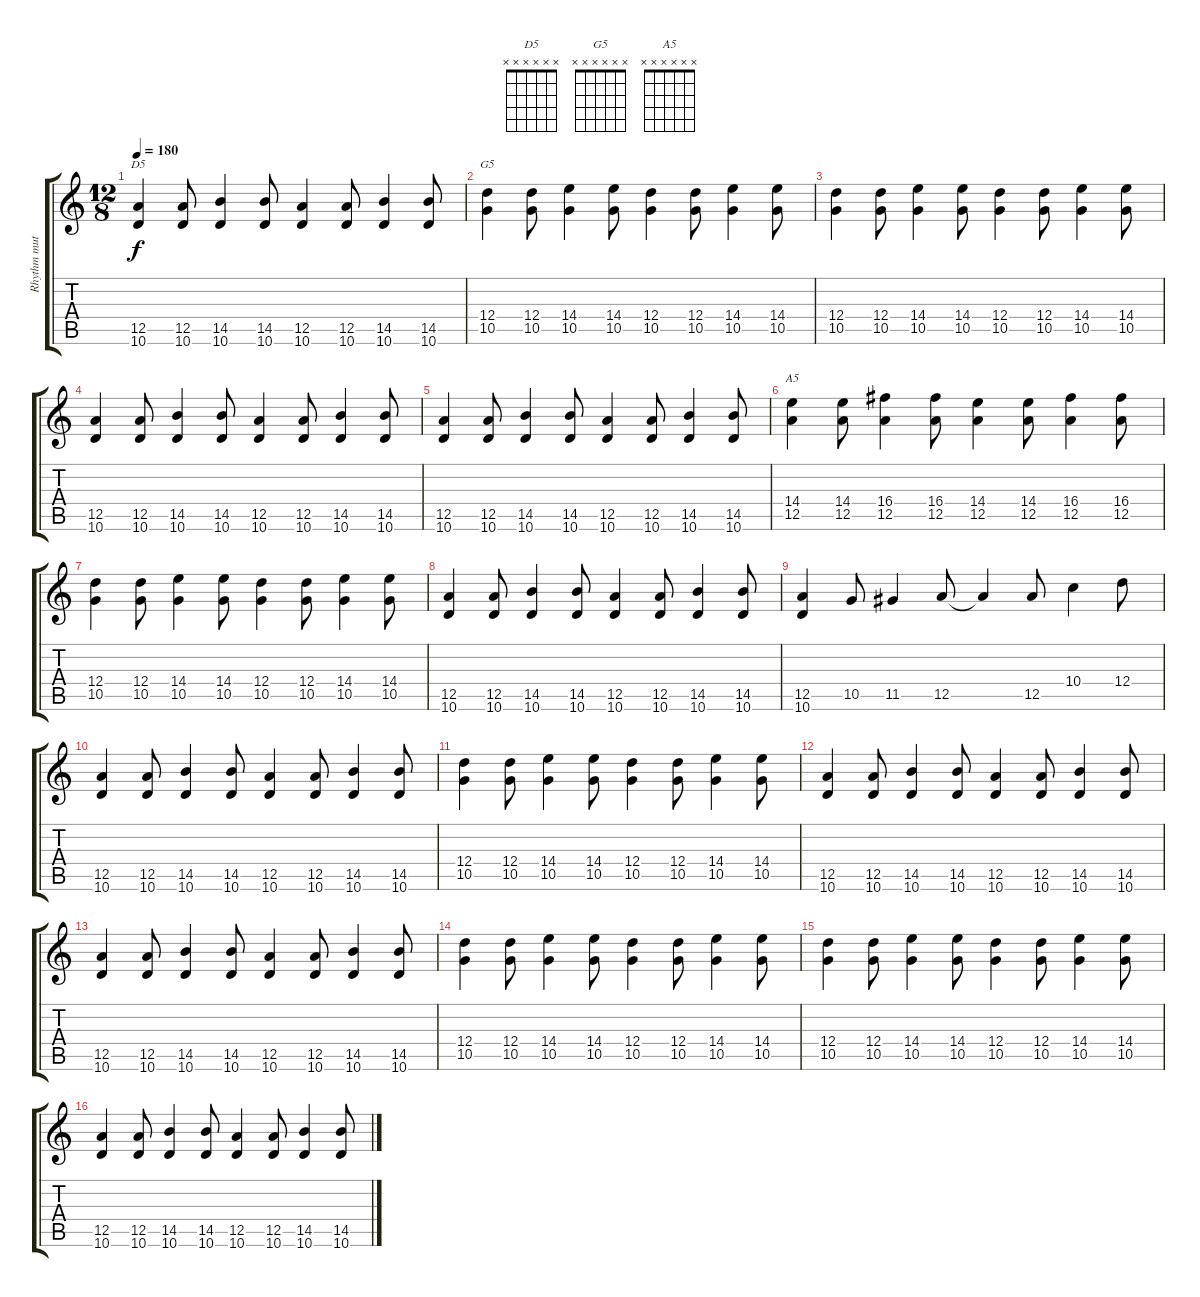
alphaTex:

\track ("Rhythm mute" "Rhythm mut") {instrument electricguitarmuted}
\staff {score tabs}
\tuning (E4 B3 G3 D3 A2 E2) {hide}
\chord ("D5" x x x x x x)
\chord ("G5" x x x x x x)
\chord ("A5" x x x x x x)
\ts (12 8)
\tempo 180
\clef g2
\ks c
(12.5 10.6).4{ch "D5" dy f} (12.5 10.6).8 (14.5 10.6).4 (14.5 10.6).8 (12.5 10.6).4 (12.5 10.6).8 (14.5 10.6).4 (14.5 10.6).8 |
(12.4 10.5).4{ch "G5"} (12.4 10.5).8 (14.4 10.5).4 (14.4 10.5).8 (12.4 10.5).4 (12.4 10.5).8 (14.4 10.5).4 (14.4 10.5).8 |
(12.4 10.5).4 (12.4 10.5).8 (14.4 10.5).4 (14.4 10.5).8 (12.4 10.5).4 (12.4 10.5).8 (14.4 10.5).4 (14.4 10.5).8 |
(12.5 10.6).4 (12.5 10.6).8 (14.5 10.6).4 (14.5 10.6).8 (12.5 10.6).4 (12.5 10.6).8 (14.5 10.6).4 (14.5 10.6).8 |
(12.5 10.6).4 (12.5 10.6).8 (14.5 10.6).4 (14.5 10.6).8 (12.5 10.6).4 (12.5 10.6).8 (14.5 10.6).4 (14.5 10.6).8 |
(14.4 12.5).4{ch "A5"} (14.4 12.5).8 (16.4 12.5).4 (16.4 12.5).8 (14.4 12.5).4 (14.4 12.5).8 (16.4 12.5).4 (16.4 12.5).8 |
(12.4 10.5).4 (12.4 10.5).8 (14.4 10.5).4 (14.4 10.5).8 (12.4 10.5).4 (12.4 10.5).8 (14.4 10.5).4 (14.4 10.5).8 |
(12.5 10.6).4 (12.5 10.6).8 (14.5 10.6).4 (14.5 10.6).8 (12.5 10.6).4 (12.5 10.6).8 (14.5 10.6).4 (14.5 10.6).8 |
(12.5 10.6).4 10.5.8 11.5.4 12.5.8 12.5{t}.4 12.5.8 10.4.4 12.4.8 |
(12.5 10.6).4 (12.5 10.6).8 (14.5 10.6).4 (14.5 10.6).8 (12.5 10.6).4 (12.5 10.6).8 (14.5 10.6).4 (14.5 10.6).8 |
(12.4 10.5).4 (12.4 10.5).8 (14.4 10.5).4 (14.4 10.5).8 (12.4 10.5).4 (12.4 10.5).8 (14.4 10.5).4 (14.4 10.5).8 |
(12.5 10.6).4 (12.5 10.6).8 (14.5 10.6).4 (14.5 10.6).8 (12.5 10.6).4 (12.5 10.6).8 (14.5 10.6).4 (14.5 10.6).8 |
(12.5 10.6).4 (12.5 10.6).8 (14.5 10.6).4 (14.5 10.6).8 (12.5 10.6).4 (12.5 10.6).8 (14.5 10.6).4 (14.5 10.6).8 |
(12.4 10.5).4 (12.4 10.5).8 (14.4 10.5).4 (14.4 10.5).8 (12.4 10.5).4 (12.4 10.5).8 (14.4 10.5).4 (14.4 10.5).8 |
(12.4 10.5).4 (12.4 10.5).8 (14.4 10.5).4 (14.4 10.5).8 (12.4 10.5).4 (12.4 10.5).8 (14.4 10.5).4 (14.4 10.5).8 |
(12.5 10.6).4 (12.5 10.6).8 (14.5 10.6).4 (14.5 10.6).8 (12.5 10.6).4 (12.5 10.6).8 (14.5 10.6).4 (14.5 10.6).8
